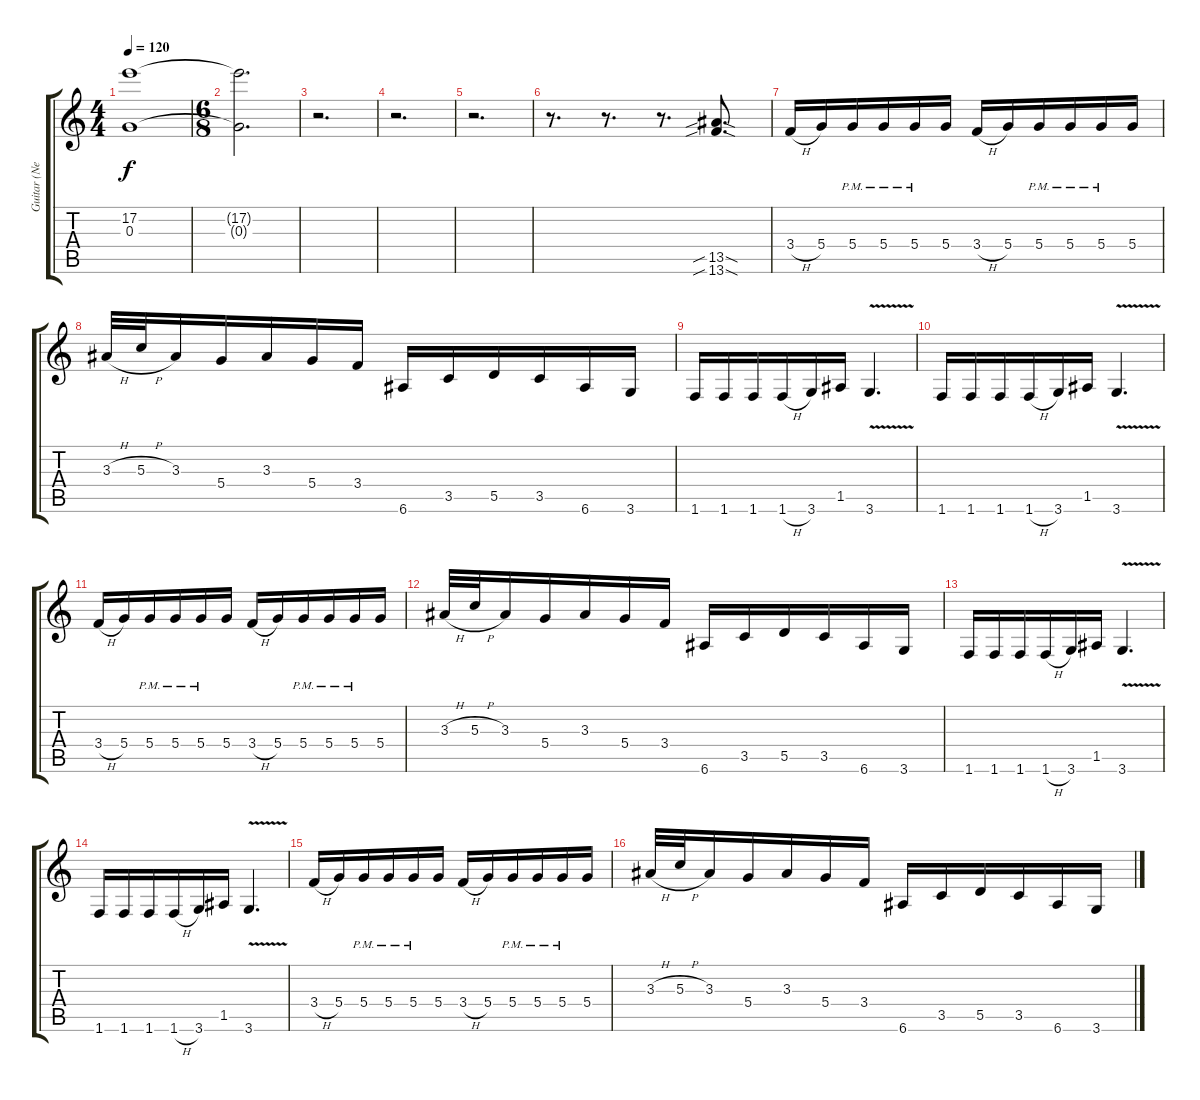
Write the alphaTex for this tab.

\track ("Guitar (Nelson)" "Guitar (Ne") {instrument overdrivenguitar}
\staff {score tabs}
\tuning (E4 B3 G3 D3 A2 E2) {hide}
\ts (4 4)
\tempo 120
\clef g2
\ks c
(17.2{t} 0.3{t}).1{dy f} |
\ts (6 8)
(17.2{t} 0.3{t}).2{d} |
r.2{d} |
r.2{d} |
r.2{d} |
r.8{d} r.8{d} r.8{d} (13.5{sib sod} 13.6{sib sod}).8{d} |
3.4{h}.16 5.4.16 5.4{pm}.16 5.4{pm}.16 5.4{pm}.16 5.4.16 3.4{h}.16 5.4.16 5.4{pm}.16 5.4{pm}.16 5.4{pm}.16 5.4.16 |
3.3{h}.32 5.3{h}.32 3.3.16 5.4.16 3.3.16 5.4.16 3.4.16 6.6.16 3.5.16 5.5.16 3.5.16 6.6.16 3.6.16 |
1.6.16 1.6.16 1.6.16 1.6{h}.16 3.6.16 1.5.16 3.6{v}.4{d} |
1.6.16 1.6.16 1.6.16 1.6{h}.16 3.6.16 1.5.16 3.6{v}.4{d} |
3.4{h}.16 5.4.16 5.4{pm}.16 5.4{pm}.16 5.4{pm}.16 5.4.16 3.4{h}.16 5.4.16 5.4{pm}.16 5.4{pm}.16 5.4{pm}.16 5.4.16 |
3.3{h}.32 5.3{h}.32 3.3.16 5.4.16 3.3.16 5.4.16 3.4.16 6.6.16 3.5.16 5.5.16 3.5.16 6.6.16 3.6.16 |
1.6.16 1.6.16 1.6.16 1.6{h}.16 3.6.16 1.5.16 3.6{v}.4{d} |
1.6.16 1.6.16 1.6.16 1.6{h}.16 3.6.16 1.5.16 3.6{v}.4{d} |
3.4{h}.16 5.4.16 5.4{pm}.16 5.4{pm}.16 5.4{pm}.16 5.4.16 3.4{h}.16 5.4.16 5.4{pm}.16 5.4{pm}.16 5.4{pm}.16 5.4.16 |
3.3{h}.32 5.3{h}.32 3.3.16 5.4.16 3.3.16 5.4.16 3.4.16 6.6.16 3.5.16 5.5.16 3.5.16 6.6.16 3.6.16
